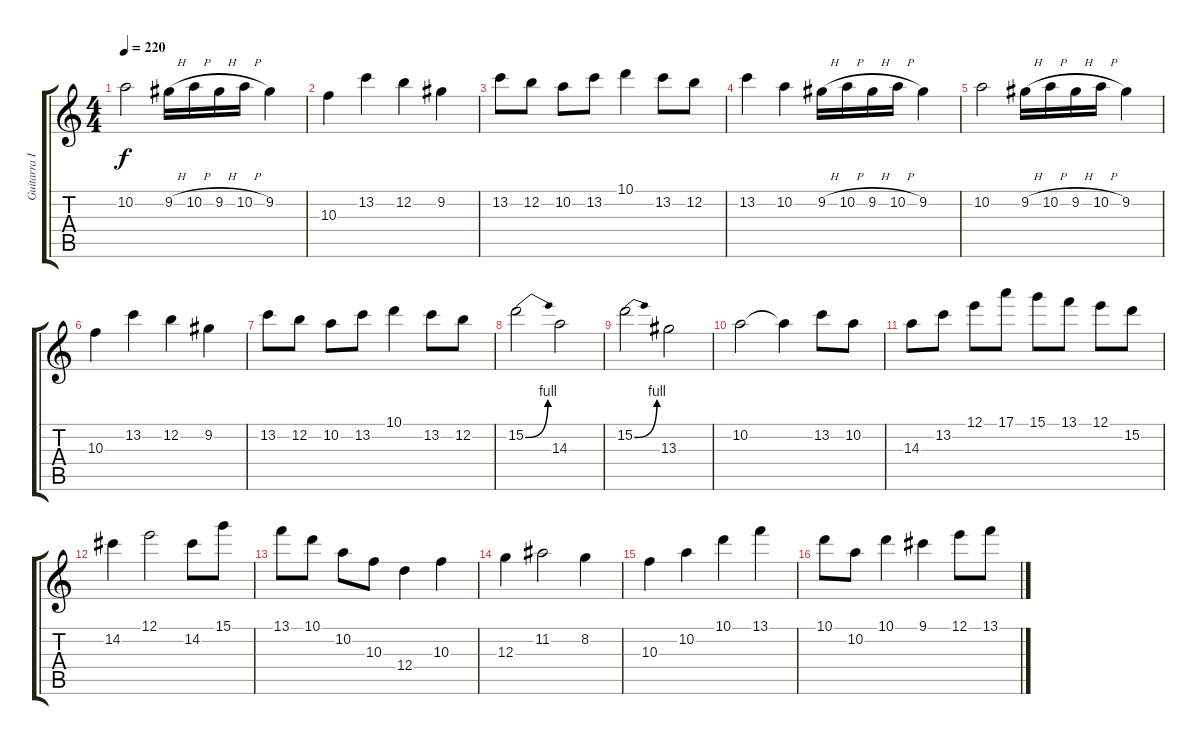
\track ("Guitarra II (Lead y Solos)" "Guitarra I") {instrument overdrivenguitar}
\staff {score tabs}
\tuning (E4 B3 G3 D3 A2 E2) {hide}
\ts (4 4)
\tempo 220
\clef g2
\ks c
10.2.2{dy f} 9.2{h}.16 10.2{h}.16 9.2{h}.16 10.2{h}.16 9.2.4 |
10.3.4 13.2.4 12.2.4 9.2.4 |
13.2.8 12.2.8 10.2.8 13.2.8 10.1.4 13.2.8 12.2.8 |
13.2.4 10.2.4 9.2{h}.16 10.2{h}.16 9.2{h}.16 10.2{h}.16 9.2.4 |
10.2.2 9.2{h}.16 10.2{h}.16 9.2{h}.16 10.2{h}.16 9.2.4 |
10.3.4 13.2.4 12.2.4 9.2.4 |
13.2.8 12.2.8 10.2.8 13.2.8 10.1.4 13.2.8 12.2.8 |
15.2{be (bend 0 0 60 4)}.2 14.3.2 |
15.2{be (bend 0 0 60 4)}.2 13.3.2 |
10.2.2 10.2{t}.4 13.2.8 10.2.8 |
14.3.8 13.2.8 12.1.8 17.1.8 15.1.8 13.1.8 12.1.8 15.2.8 |
14.2.4 12.1.2 14.2.8 15.1.8 |
13.1.8 10.1.8 10.2.8 10.3.8 12.4.4 10.3.4 |
12.3.4 11.2.2 8.2.4 |
10.3.4 10.2.4 10.1.4 13.1.4 |
10.1.8 10.2.8 10.1.4 9.1.4 12.1.8 13.1.8
